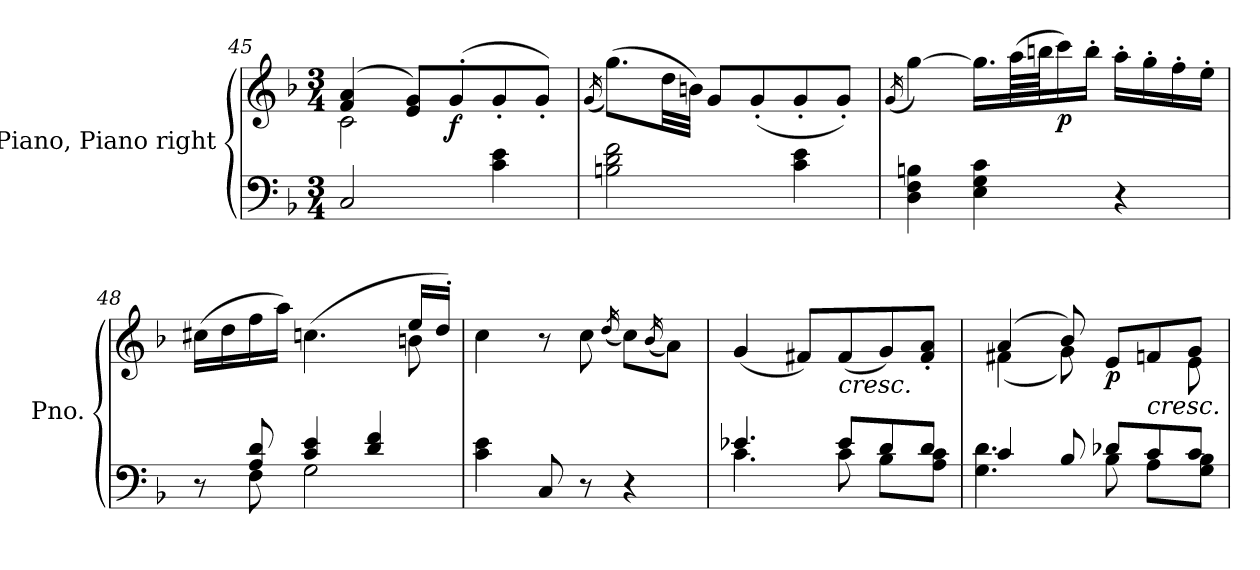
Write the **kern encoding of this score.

**kern	**kern	**dynam
*part1	*part1	*part1
*staff2	*staff1	*staff1/2
*I"Piano, Piano right	*	*
*I'Pno.	*	*
*clefF4	*clefG2	*
*k[b-]	*k[b-]	*
*M3/4	*M3/4	*
=45	=45	=45
*	*^	*
2C/	(>4f/ 4a/	2c\	.
.	8e/ 8g/L)	.	.
!	!	!	!LO:DY:b
.	(>8g'/	.	f
4c\ 4e\	8g'/	4ryy	.
.	8g'/J)	.	.
*	*v	*v	*
=46	=46	=46
.	(>16qg/	.
2Bn\ 2d\ 2f\	(>8.gg\L)	.
.	32dd\LL	.
.	32bn\JJJ)	.
.	8g/L	.
.	(<8g'/	.
4c\ 4e\	8g'/	.
.	8g'/J)	.
=47	=47	=47
.	(>16qg/	.
4D\ 4F\ 4Bn\	[4gg\)	.
4E\ 4G\ 4c\	16.gg\LL]	.
.	(>64aa\LL	.
.	64bbn\JJ	.
!	!	!LO:DY:b
.	16ccc\)	p
.	16bb'\JJ	.
4r	16aa'\LL	.
.	16gg'\	.
.	16ff'\	.
.	16ee'\JJ	.
=48	=48	=48
*^	*^	*
8r	8ryy	(>16cc#X\LL	8ryy	.
.	.	16dd\	.	.
*	*	*v	*v	*
8A/ 8d/	8F\	16ff\	.
.	.	16aa\JJ)	.
4c/ 4e/	2G\	(>4.ccn\	.
4d/ 4f/	.	.	.
*	*	*^	*
.	.	16ee/LL	8bn\	.
.	.	16dd'/JJ)	.	.
*v	*v	*	*	*
*	*v	*v	*
=49	=49	=49
4c\ 4e\	4cc\	.
8C/	8r	.
8r	8cc\	.
.	(<16qdd/	.
4r	8cc\L)	.
.	(<16qb-/	.
.	8a\J)	.
=50	=50	=50
*^	*	*
4.e-X/	4.c\	(<4g/	.
.	.	8f#X/L)	.
!	!	!LO:TX:b:i:t=cresc.	!
8e-/L	8c\	(<8f#/	.
8d/	8B-\L	8g/)	.
8d/J	8A\ 8c\J	8f#/' 8a/'J	.
=51	=51	=51	=51
*	*	*^	*
4c/	4.G\ 4.d\	(>4a/	(<4f#X\	.
8B-/	.	8b-/)	8g\)	.
!	!	!	!	!LO:DY:b
8d-X/L	8B-\	8e/L	4ryy	p
!	!	!LO:TX:b:i:t=cresc.	!	!
8c/	8A\L	8fn/	.	.
8c/J	8G\ 8B-\J	8g/J	8e\	.
*v	*v	*	*	*
*	*v	*v	*
=	=	=
*-	*-	*-
